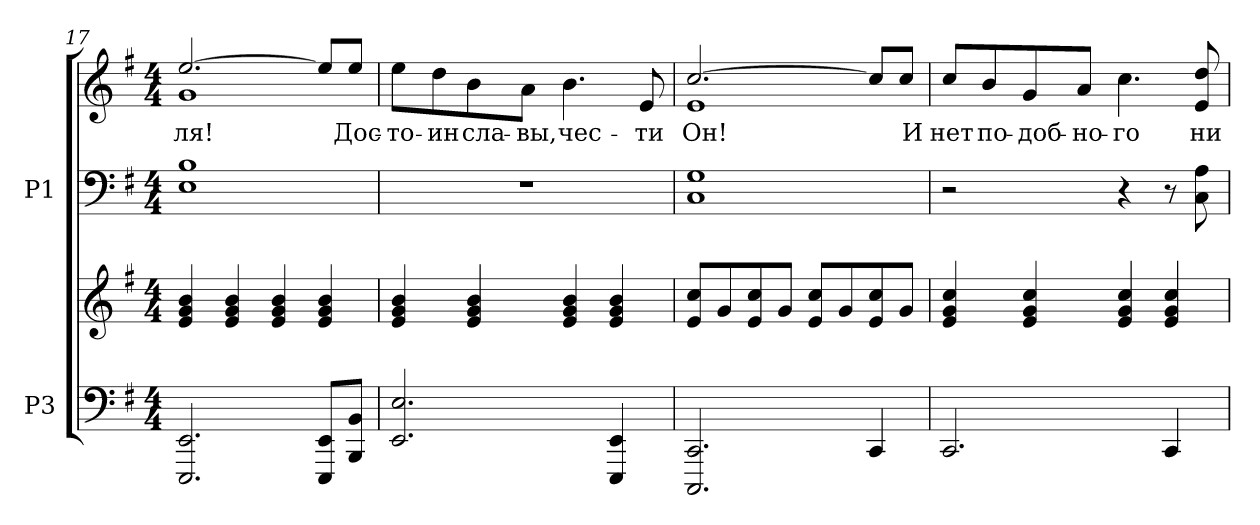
**kern	**kern	**kern	**kern	**text
*part2	*part2	*part1	*part1	*part1
*staff4	*staff3	*staff2	*staff1	*staff1
*I"P3	*	*I"P1	*	*
*clefF4	*clefG2	*clefF4	*clefG2	*
*k[f#]	*k[f#]	*k[f#]	*k[f#]	*
*e:	*e:	*e:	*e:	*
*M4/4	*M4/4	*M4/4	*M4/4	*
=17	=17	=17	=17	=17
!	!	!	!	!LO:LY:b:color=#000000
*	*	*	*^	*
2.EEEi/ 2.EEi	4ei/ 4gi 4bi	1Ei 1Bi	[>2.eei/	1gi	-ля!
.	4ei/ 4gi 4bi	.	.	.	.
.	4ei/ 4gi 4bi	.	.	.	.
8EEEi/ 8EEiL	4ei/ 4gi 4bi	.	8eei/L]	.	.
!	!	!	!	!	!LO:LY:b:color=#000000
8BBBi/ 8BBiJ	.	.	8eei/J	.	Дос-
*	*	*	*v	*v	*
=18	=18	=18	=18	=18
!	!	!	!	!LO:LY:b:color=#000000
2.EEi/ 2.Ei	4ei/ 4gi 4bi	1r	8eei\L	-то-
!	!	!	!	!LO:LY:b:color=#000000
.	.	.	8ddi\	-ин
!	!	!	!	!LO:LY:b:color=#000000
.	4ei/ 4gi 4bi	.	8bi\	сла-
!	!	!	!	!LO:LY:b:color=#000000
.	.	.	8ai\J	-вы,
!	!	!	!	!LO:LY:b:color=#000000
.	4ei/ 4gi 4bi	.	4.bi\	чес-
4EEEi/ 4EEi	4ei/ 4gi 4bi	.	.	.
!	!	!	!	!LO:LY:b:color=#000000
.	.	.	8ei/	-ти
!!LO:PB:g=z
=19	=19	=19	=19	=19
!	!	!	!	!LO:LY:b:color=#000000
*	*	*	*^	*
2.CCCi/ 2.CCi	8ei/ 8cciL	1Ci 1Gi	[>2.cci/	1ei	Он!
.	8gi/	.	.	.	.
.	8ei/ 8cci	.	.	.	.
.	8gi/J	.	.	.	.
.	8ei/ 8cciL	.	.	.	.
.	8gi/	.	.	.	.
4CCi/	8ei/ 8cci	.	8cci/L]	.	.
!	!	!	!	!	!LO:LY:b:color=#000000
.	8gi/J	.	8cci/J	.	И
*	*	*	*v	*v	*
=20	=20	=20	=20	=20
!	!	!	!	!LO:LY:b:color=#000000
2.CCi/	4ei/ 4gi 4cci	2r	8cci/L	нет
!	!	!	!	!LO:LY:b:color=#000000
.	.	.	8bi/	по-
!	!	!	!	!LO:LY:b:color=#000000
.	4ei/ 4gi 4cci	.	8gi/	-доб-
!	!	!	!	!LO:LY:b:color=#000000
.	.	.	8ai/J	-но-
!	!	!	!	!LO:LY:b:color=#000000
.	4ei/ 4gi 4cci	4r	4.cci\	-го
4CCi/	4ei/ 4gi 4cci	8r	.	.
!	!	!	!	!LO:LY:b:color=#000000
.	.	8Ci\ 8Ai	8ei/ 8ddi	ни
=	=	=	=	=
*-	*-	*-	*-	*-
